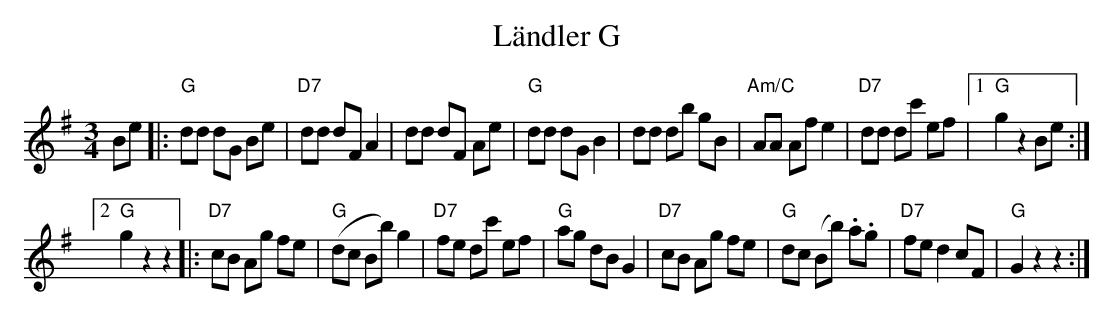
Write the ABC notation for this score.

X:1
T: Ländler G
M:3/4
L:1/8
K:G
Be |: "G"dd dG Be | "D7"dd dF A2 | dd dF Ae | "G"dd dG B2 |\
 dd db gB | "Am/C"AA Af e2 | "D7"dd dc' ef |1 "G"g2z2 Be :|2
"G"g2z2z2 |: "D7"cB Ag fe | "G"(dc Bb) g2 | "D7"fe dc' ef | "G"ag dB G2 |\
 "D7"cB Ag fe | "G"dc (Bb) .a.g | "D7"fe d2 cF | "G"G2z2z2 :|
